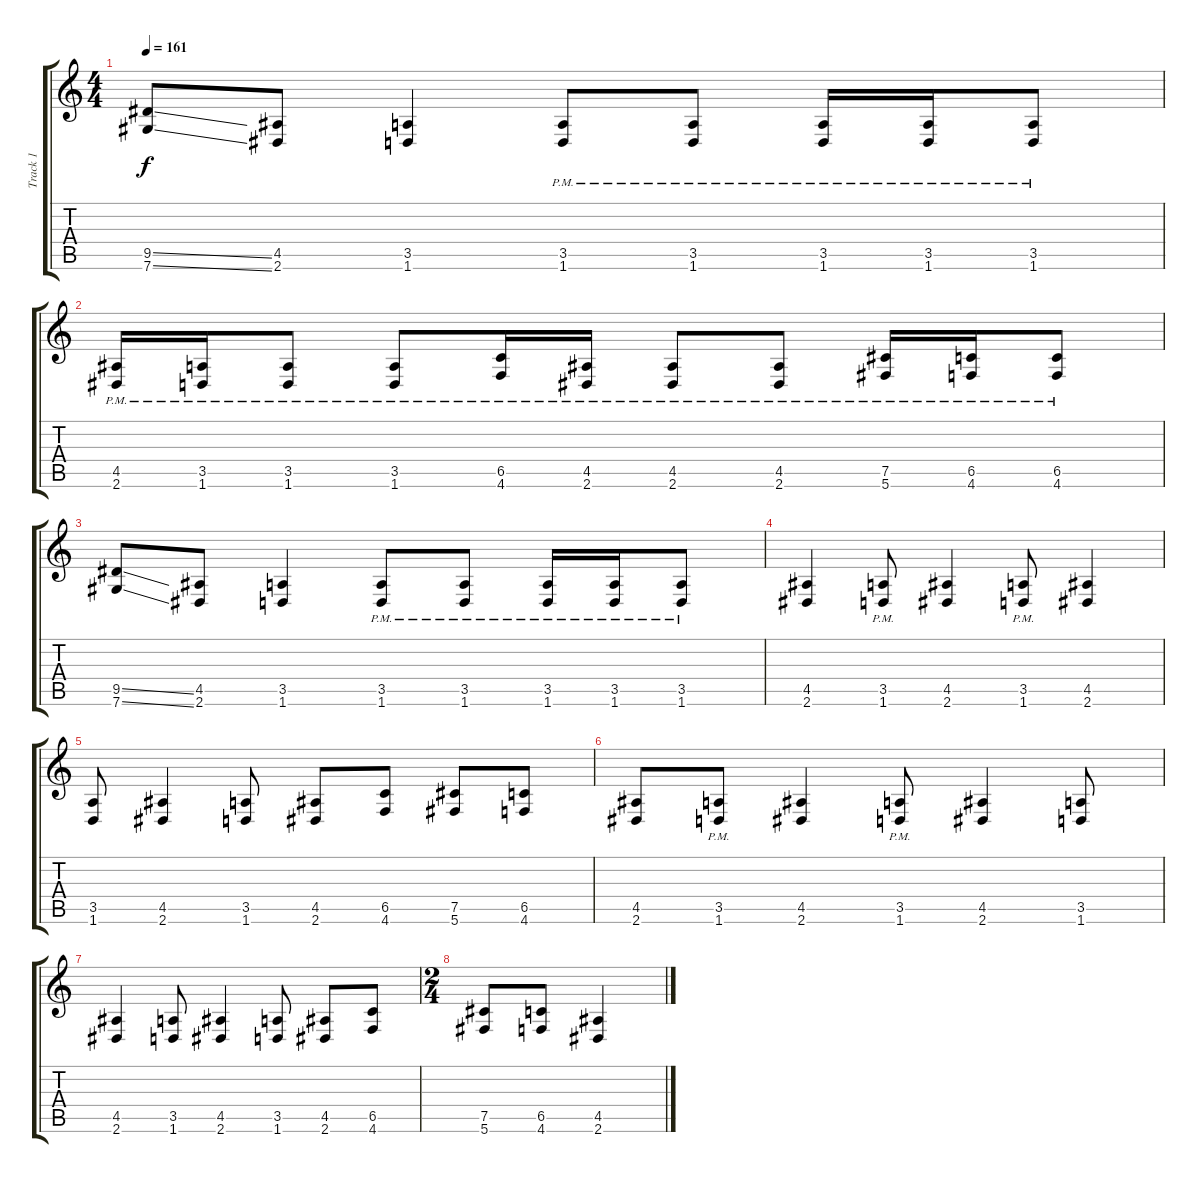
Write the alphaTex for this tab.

\track ("Track 1" "Track 1") {instrument distortionguitar}
\staff {score tabs}
\tuning (Db4 Ab3 E3 B2 Gb2 Db2) {hide}
\ts (4 4)
\tempo 161
\clef g2
\ks c
(9.5{ss} 7.6{ss}).8{dy f} (4.5 2.6).8 (3.5 1.6).4 (3.5{pm} 1.6{pm}).8 (3.5{pm} 1.6{pm}).8 (3.5{pm} 1.6{pm}).16 (3.5{pm} 1.6{pm}).16 (3.5{pm} 1.6{pm}).8 |
(4.5{pm} 2.6{pm}).16 (3.5{pm} 1.6{pm}).16 (3.5{pm} 1.6{pm}).8 (3.5{pm} 1.6{pm}).8 (6.5{pm} 4.6{pm}).16 (4.5{pm} 2.6{pm}).16 (4.5{pm} 2.6{pm}).8 (4.5{pm} 2.6{pm}).8 (7.5{pm} 5.6{pm}).16 (6.5{pm} 4.6{pm}).16 (6.5{pm} 4.6{pm}).8 |
(9.5{ss} 7.6{ss}).8 (4.5 2.6).8 (3.5 1.6).4 (3.5{pm} 1.6{pm}).8 (3.5{pm} 1.6{pm}).8 (3.5{pm} 1.6{pm}).16 (3.5{pm} 1.6{pm}).16 (3.5{pm} 1.6{pm}).8 |
(4.5 2.6).4 (3.5{pm} 1.6).8 (4.5 2.6).4 (3.5{pm} 1.6{pm}).8 (4.5 2.6).4 |
(3.5 1.6).8 (4.5 2.6).4 (3.5 1.6).8 (4.5 2.6).8 (6.5 4.6).8 (7.5 5.6).8 (6.5 4.6).8 |
(4.5 2.6).8 (3.5{pm} 1.6).8 (4.5 2.6).4 (3.5{pm} 1.6{pm}).8 (4.5 2.6).4 (3.5 1.6).8 |
(4.5 2.6).4 (3.5 1.6).8 (4.5 2.6).4 (3.5 1.6).8 (4.5 2.6).8 (6.5 4.6).8 |
\ts (2 4)
(7.5 5.6).8 (6.5 4.6).8 (4.5 2.6).4
